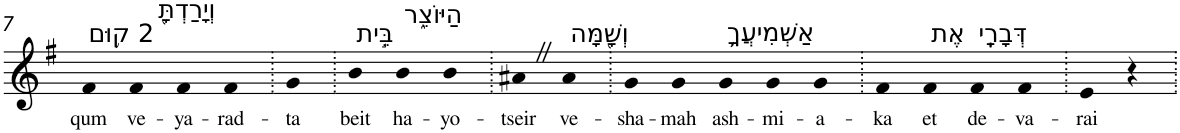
**kern	**text
*part1	*part1
*staff1	*staff1
*I"Piano	*
*I'Pno	*
!!LO:PB:g=z
*clefG2	*
*k[f#]	*
*G:	*
=7	=7
!LO:TX:a:t=2 ק֥וּם	!
!	!LO:LY:b
4f#	qum
!LO:TX:a:t=וְיָרַדְתָּ֖	!
!	!LO:LY:b
4f#	ve-
!	!LO:LY:b
4f#	-ya-
!	!LO:LY:b
4f#	-rad-
=8.	=8.
!	!LO:LY:b
4g	-ta
=9.	=9.
!LO:TX:a:t=בֵּ֣ית	!
!	!LO:LY:b
4b	beit
!LO:TX:a:t=הַיּוֹצֵ֑ר	!
!	!LO:LY:b
4b	ha-
!	!LO:LY:b
4b	-yo-
=10.	=10.
!	!LO:LY:b
4a#XZ	-tseir
!LO:TX:a:t=וְשָׁ֖מָּה	!
!	!LO:LY:b
4a#	ve-
=11.	=11.
!	!LO:LY:b
4g	-sha-
!	!LO:LY:b
4g	-mah
!LO:TX:a:t=אַשְׁמִיעֲךָ֥	!
!	!LO:LY:b
4g	ash-
!	!LO:LY:b
4g	-mi-
!	!LO:LY:b
4g	-a-
=12.	=12.
!	!LO:LY:b
4f#	-ka
!LO:TX:a:t=אֶת	!
!	!LO:LY:b
4f#	et
!LO:TX:a:t=דְּבָרָֽי	!
!	!LO:LY:b
4f#	de-
!	!LO:LY:b
4f#	-va-
=13.	=13.
!	!LO:LY:b
4e	-rai
4r	.
=.	=.
*-	*-
